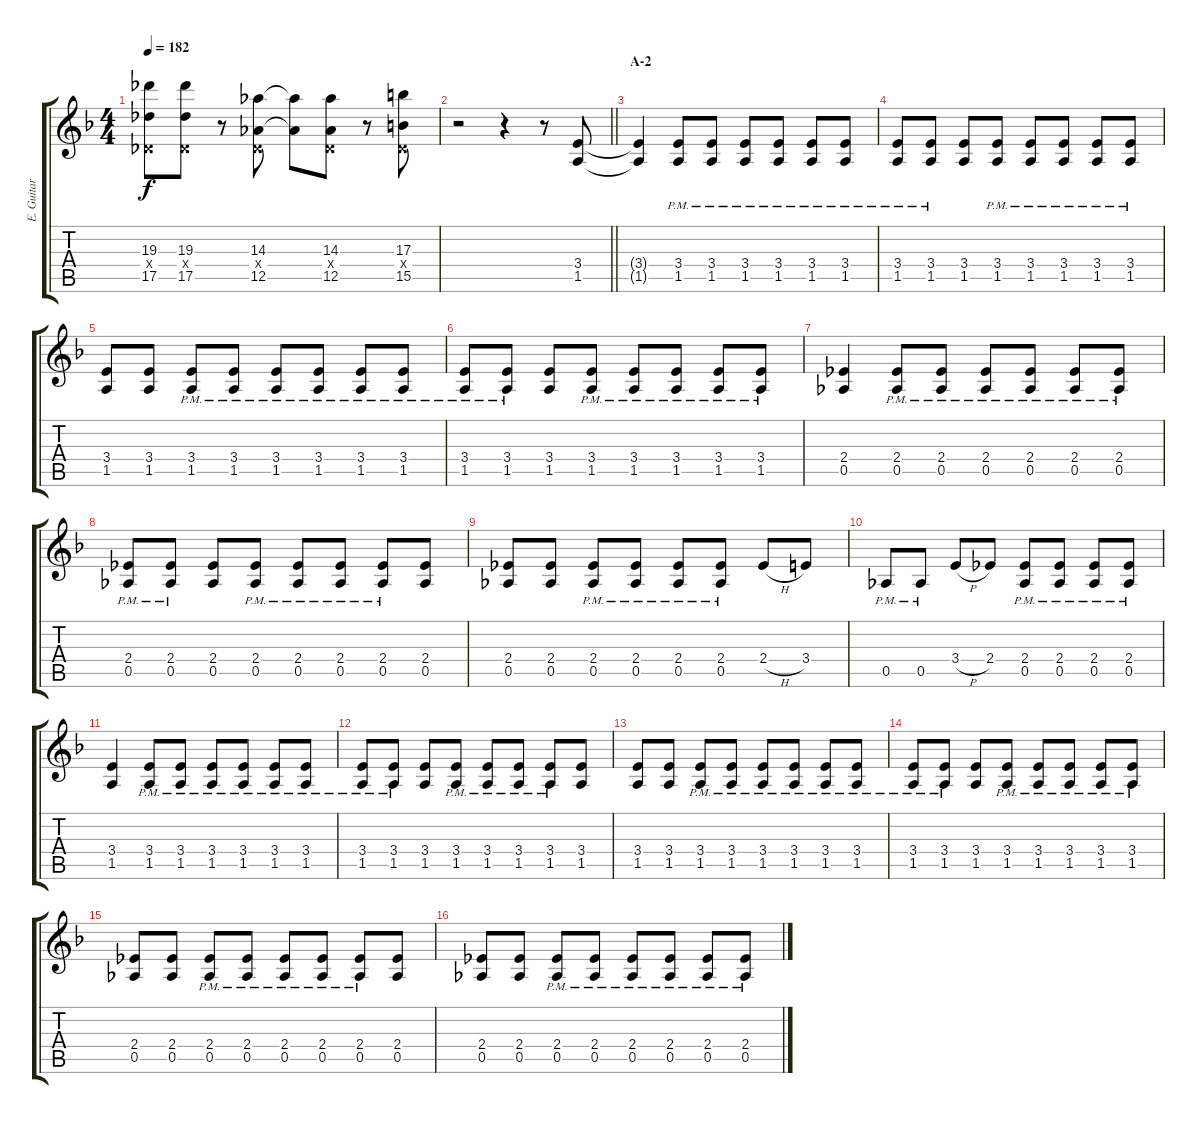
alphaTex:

\track ("E. Guitar II" "E. Guitar ") {instrument distortionguitar}
\staff {score tabs}
\tuning (Eb4 Bb3 Gb3 Db3 Ab2 Eb2) {hide}
\ts (4 4)
\tempo 182
\clef g2
\ks f
(19.3 0.4{x} 17.5).8{dy f} (19.3 0.4{x} 17.5).8 r.8 (14.3 0.4{x} 12.5).8 (14.3{t} 12.5{t}).8 (14.3 0.4{x} 12.5).8 r.8 (17.3 0.4{x} 15.5).8 |
\barLineRight lightlight
r.2 r.4 r.8 (3.4 1.5).8 |
\section ("" "A-2")
(3.4{t} 1.5{t}).4 (3.4{pm} 1.5{pm}).8 (3.4{pm} 1.5{pm}).8 (3.4{pm} 1.5{pm}).8 (3.4{pm} 1.5{pm}).8 (3.4{pm} 1.5{pm}).8 (3.4{pm} 1.5{pm}).8 |
(3.4{pm} 1.5{pm}).8 (3.4{pm} 1.5{pm}).8 (3.4 1.5).8 (3.4{pm} 1.5{pm}).8 (3.4{pm} 1.5{pm}).8 (3.4{pm} 1.5{pm}).8 (3.4{pm} 1.5{pm}).8 (3.4{pm} 1.5{pm}).8 |
(3.4 1.5).8 (3.4 1.5).8 (3.4{pm} 1.5{pm}).8 (3.4{pm} 1.5{pm}).8 (3.4{pm} 1.5{pm}).8 (3.4{pm} 1.5{pm}).8 (3.4{pm} 1.5{pm}).8 (3.4{pm} 1.5{pm}).8 |
(3.4{pm} 1.5{pm}).8 (3.4{pm} 1.5{pm}).8 (3.4 1.5).8 (3.4{pm} 1.5{pm}).8 (3.4{pm} 1.5{pm}).8 (3.4{pm} 1.5{pm}).8 (3.4{pm} 1.5{pm}).8 (3.4{pm} 1.5{pm}).8 |
(2.4 0.5).4 (2.4{pm} 0.5{pm}).8 (2.4{pm} 0.5{pm}).8 (2.4{pm} 0.5{pm}).8 (2.4{pm} 0.5{pm}).8 (2.4{pm} 0.5{pm}).8 (2.4{pm} 0.5{pm}).8 |
(2.4{pm} 0.5{pm}).8 (2.4{pm} 0.5{pm}).8 (2.4 0.5).8 (2.4{pm} 0.5{pm}).8 (2.4{pm} 0.5{pm}).8 (2.4{pm} 0.5{pm}).8 (2.4{pm} 0.5{pm}).8 (2.4 0.5).8 |
(2.4 0.5).8 (2.4 0.5).8 (2.4{pm} 0.5{pm}).8 (2.4{pm} 0.5{pm}).8 (2.4{pm} 0.5{pm}).8 (2.4{pm} 0.5{pm}).8 2.4{h}.8 3.4.8 |
0.5{pm}.8 0.5{pm}.8 3.4{h}.8 2.4.8 (2.4{pm} 0.5{pm}).8 (2.4{pm} 0.5{pm}).8 (2.4{pm} 0.5{pm}).8 (2.4{pm} 0.5{pm}).8 |
(3.4 1.5).4 (3.4{pm} 1.5{pm}).8 (3.4{pm} 1.5{pm}).8 (3.4{pm} 1.5{pm}).8 (3.4{pm} 1.5{pm}).8 (3.4{pm} 1.5{pm}).8 (3.4{pm} 1.5{pm}).8 |
(3.4{pm} 1.5{pm}).8 (3.4{pm} 1.5{pm}).8 (3.4 1.5).8 (3.4{pm} 1.5{pm}).8 (3.4{pm} 1.5{pm}).8 (3.4{pm} 1.5{pm}).8 (3.4{pm} 1.5{pm}).8 (3.4 1.5).8 |
(3.4 1.5).8 (3.4 1.5).8 (3.4{pm} 1.5{pm}).8 (3.4{pm} 1.5{pm}).8 (3.4{pm} 1.5{pm}).8 (3.4{pm} 1.5{pm}).8 (3.4{pm} 1.5{pm}).8 (3.4{pm} 1.5{pm}).8 |
(3.4{pm} 1.5{pm}).8 (3.4{pm} 1.5{pm}).8 (3.4 1.5).8 (3.4{pm} 1.5{pm}).8 (3.4{pm} 1.5{pm}).8 (3.4{pm} 1.5{pm}).8 (3.4{pm} 1.5{pm}).8 (3.4{pm} 1.5{pm}).8 |
(2.4 0.5).8 (2.4 0.5).8 (2.4{pm} 0.5{pm}).8 (2.4{pm} 0.5{pm}).8 (2.4{pm} 0.5{pm}).8 (2.4{pm} 0.5{pm}).8 (2.4{pm} 0.5{pm}).8 (2.4 0.5).8 |
(2.4 0.5).8 (2.4 0.5).8 (2.4{pm} 0.5{pm}).8 (2.4{pm} 0.5{pm}).8 (2.4{pm} 0.5{pm}).8 (2.4{pm} 0.5{pm}).8 (2.4{pm} 0.5{pm}).8 (2.4{pm} 0.5{pm}).8
